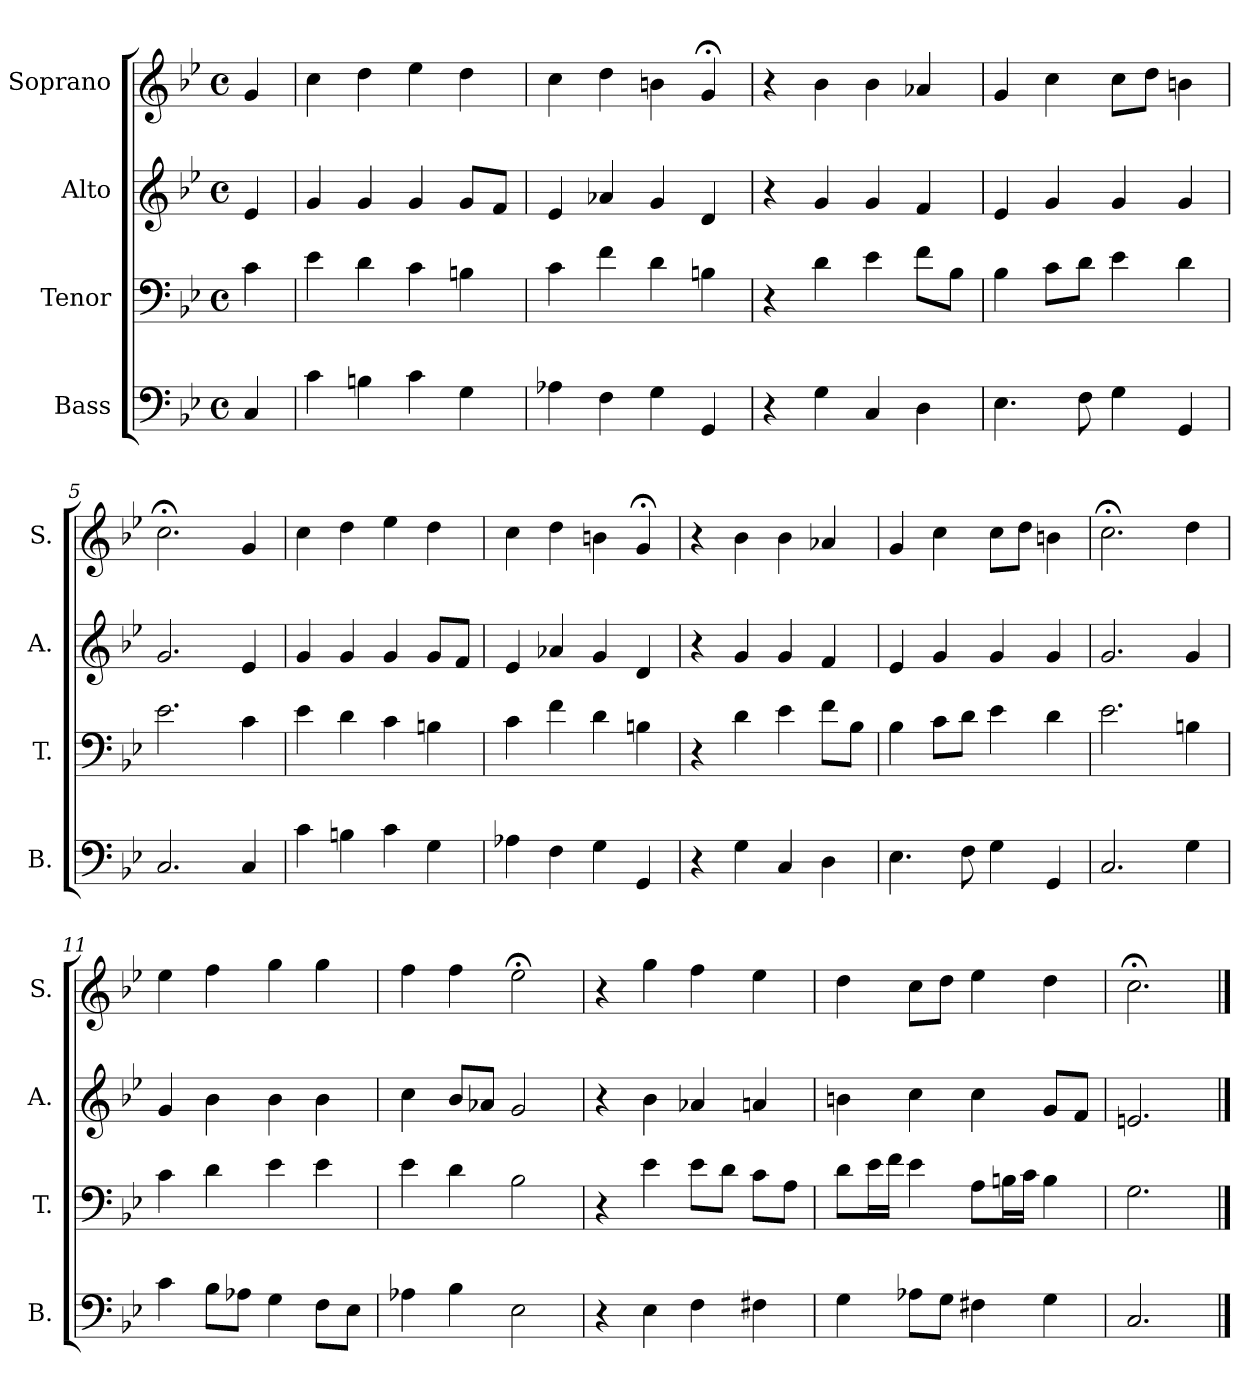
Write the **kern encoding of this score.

**kern	**kern	**kern	**kern
*part4	*part3	*part2	*part1
*staff4	*staff3	*staff2	*staff1
*I"Bass	*I"Tenor	*I"Alto	*I"Soprano
*I'B.	*I'T.	*I'A.	*I'S.
*clefF4	*clefF4	*clefG2	*clefG2
*k[b-e-]	*k[b-e-]	*k[b-e-]	*k[b-e-]
*g:	*g:	*g:	*g:
*M4/4	*M4/4	*M4/4	*M4/4
*met(c)	*met(c)	*met(c)	*met(c)
=	=	=	=
4C/	4c\	4e-/	4g/
=1	=1	=1	=1
4c\	4e-\	4g/	4cc\
4Bn\	4d\	4g/	4dd\
4c\	4c\	4g/	4ee-\
4G\	4Bn\	8g/L	4dd\
.	.	8f/J	.
=2	=2	=2	=2
4A-X\	4c\	4e-/	4cc\
4F\	4f\	4a-X/	4dd\
4G\	4d\	4g/	4bn\
4GG/	4Bn\	4d/	4g;</
=3	=3	=3	=3
4r	4r	4r	4r
4G\	4d\	4g/	4b-\
4C/	4e-\	4g/	4b-\
4D\	8f\L	4f/	4a-X/
.	8B-\J	.	.
=4	=4	=4	=4
4.E-\	4B-\	4e-/	4g/
.	8c\L	4g/	4cc\
8F\	8d\J	.	.
4G\	4e-\	4g/	8cc\L
.	.	.	8dd\J
4GG/	4d\	4g/	4bn\
=5	=5	=5	=5
2.C/	2.e-\	2.g/	2.cc;<\
4C/	4c\	4e-/	4g/
!!LO:LB:g=z
=6	=6	=6	=6
4c\	4e-\	4g/	4cc\
4Bn\	4d\	4g/	4dd\
4c\	4c\	4g/	4ee-\
4G\	4Bn\	8g/L	4dd\
.	.	8f/J	.
=7	=7	=7	=7
4A-X\	4c\	4e-/	4cc\
4F\	4f\	4a-X/	4dd\
4G\	4d\	4g/	4bn\
4GG/	4Bn\	4d/	4g;</
=8	=8	=8	=8
4r	4r	4r	4r
4G\	4d\	4g/	4b-\
4C/	4e-\	4g/	4b-\
4D\	8f\L	4f/	4a-X/
.	8B-\J	.	.
=9	=9	=9	=9
4.E-\	4B-\	4e-/	4g/
.	8c\L	4g/	4cc\
8F\	8d\J	.	.
4G\	4e-\	4g/	8cc\L
.	.	.	8dd\J
4GG/	4d\	4g/	4bn\
=10	=10	=10	=10
2.C/	2.e-\	2.g/	2.cc;<\
4G\	4Bn\	4g/	4dd\
!!LO:LB:g=z
=11	=11	=11	=11
4c\	4c\	4g/	4ee-\
8B-\L	4d\	4b-\	4ff\
8A-X\J	.	.	.
4G\	4e-\	4b-\	4gg\
8F\L	4e-\	4b-\	4gg\
8E-\J	.	.	.
=12	=12	=12	=12
4A-X\	4e-\	4cc\	4ff\
4B-\	4d\	8b-/L	4ff\
.	.	8a-X/J	.
2E-\	2B-\	2g/	2ee-;<\
=13	=13	=13	=13
4r	4r	4r	4r
4E-\	4e-\	4b-\	4gg\
4F\	8e-\L	4a-X/	4ff\
.	8d\J	.	.
4F#X\	8c\L	4an/	4ee-\
.	8A\J	.	.
=14	=14	=14	=14
4G\	8d\L	4bn\	4dd\
.	16e-\L	.	.
.	16f\JJ	.	.
8A-X\L	4e-\	4cc\	8cc\L
8G\J	.	.	8dd\J
4F#X\	8A\L	4cc\	4ee-\
.	16Bn\L	.	.
.	16c\JJ	.	.
4G\	4B\	8g/L	4dd\
.	.	8f/J	.
=15	=15	=15	=15
2.C/	2.G\	2.en/	2.cc;<\
==	==	==	==
*-	*-	*-	*-
